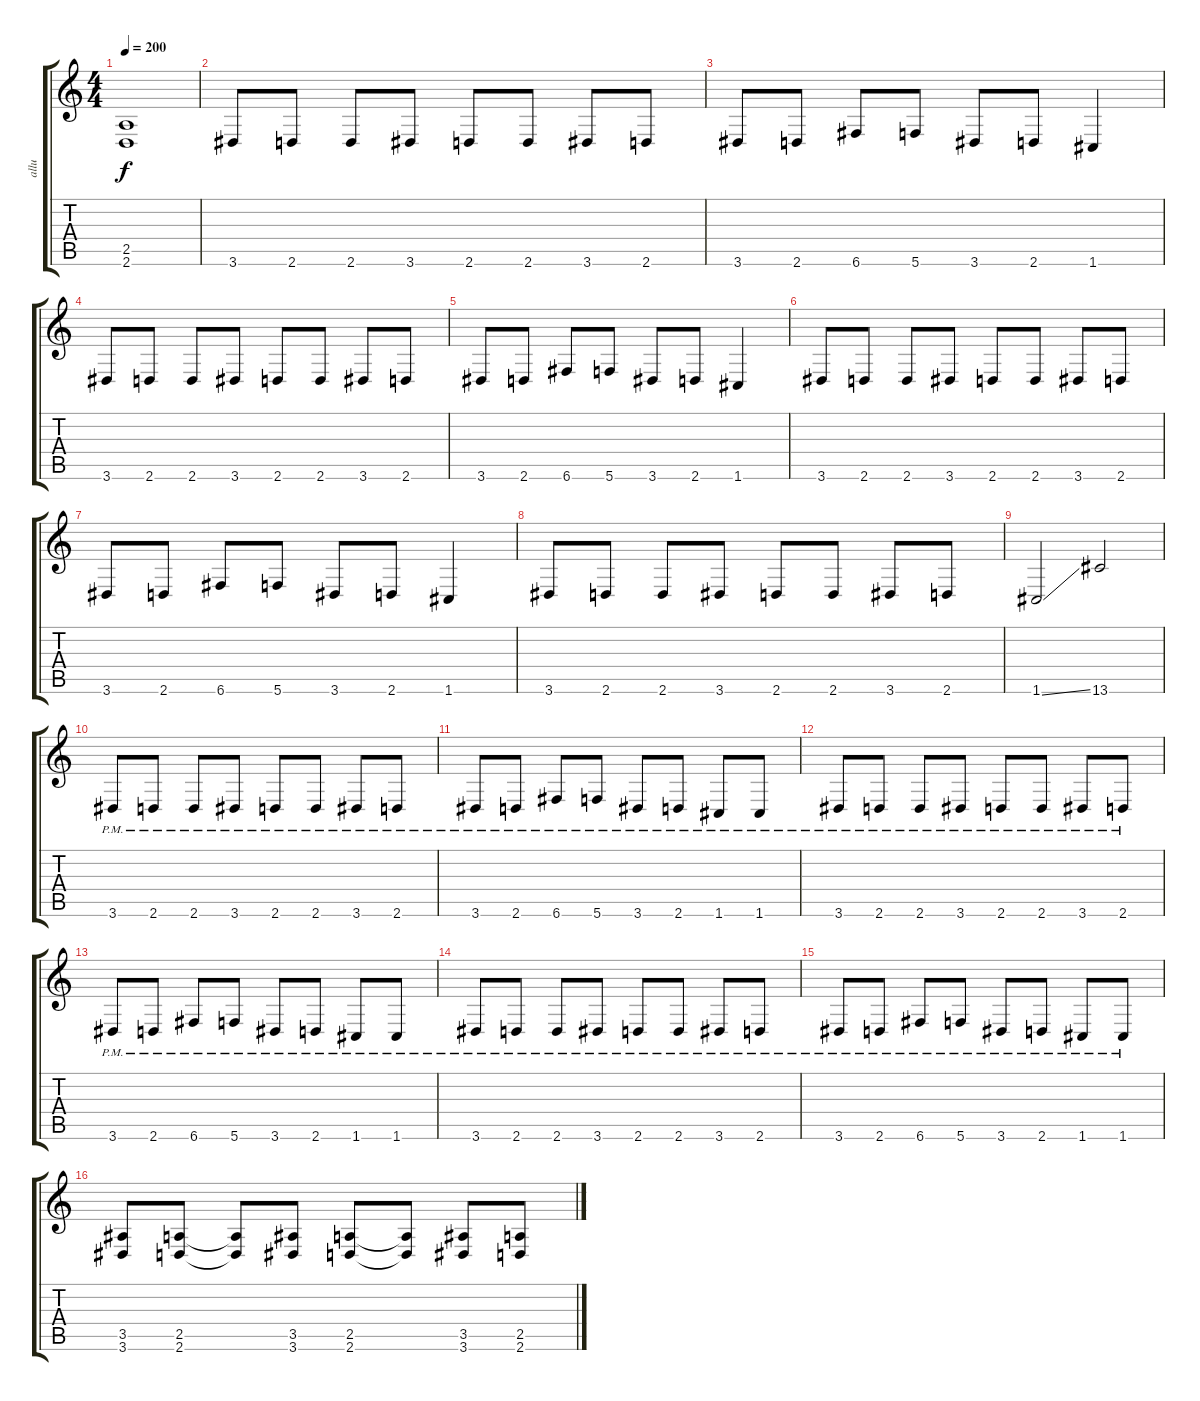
\track ("allu" "allu") {instrument distortionguitar}
\staff {score tabs}
\tuning (D4 A3 F3 C3 G2 C2) {hide}
\ts (4 4)
\tempo 200
\clef g2
\ks c
(2.5{t} 2.6{t}).1{dy f} |
3.6.8 2.6.8 2.6.8 3.6.8 2.6.8 2.6.8 3.6.8 2.6.8 |
3.6.8 2.6.8 6.6.8 5.6.8 3.6.8 2.6.8 1.6.4 |
3.6.8 2.6.8 2.6.8 3.6.8 2.6.8 2.6.8 3.6.8 2.6.8 |
3.6.8 2.6.8 6.6.8 5.6.8 3.6.8 2.6.8 1.6.4 |
3.6.8 2.6.8 2.6.8 3.6.8 2.6.8 2.6.8 3.6.8 2.6.8 |
3.6.8 2.6.8 6.6.8 5.6.8 3.6.8 2.6.8 1.6.4 |
3.6.8 2.6.8 2.6.8 3.6.8 2.6.8 2.6.8 3.6.8 2.6.8 |
1.6{ss}.2 13.6.2 |
3.6{pm}.8 2.6{pm}.8 2.6{pm}.8 3.6{pm}.8 2.6{pm}.8 2.6{pm}.8 3.6{pm}.8 2.6{pm}.8 |
3.6{pm}.8 2.6{pm}.8 6.6{pm}.8 5.6{pm}.8 3.6{pm}.8 2.6{pm}.8 1.6{pm}.8 1.6{pm}.8 |
3.6{pm}.8 2.6{pm}.8 2.6{pm}.8 3.6{pm}.8 2.6{pm}.8 2.6{pm}.8 3.6{pm}.8 2.6{pm}.8 |
3.6{pm}.8 2.6{pm}.8 6.6{pm}.8 5.6{pm}.8 3.6{pm}.8 2.6{pm}.8 1.6{pm}.8 1.6{pm}.8 |
3.6{pm}.8 2.6{pm}.8 2.6{pm}.8 3.6{pm}.8 2.6{pm}.8 2.6{pm}.8 3.6{pm}.8 2.6{pm}.8 |
3.6{pm}.8 2.6{pm}.8 6.6{pm}.8 5.6{pm}.8 3.6{pm}.8 2.6{pm}.8 1.6{pm}.8 1.6{pm}.8 |
(3.5 3.6).8 (2.5 2.6).8 (2.5{t} 2.6{t}).8 (3.5 3.6).8 (2.5 2.6).8 (2.5{t} 2.6{t}).8 (3.5 3.6).8 (2.5 2.6).8
